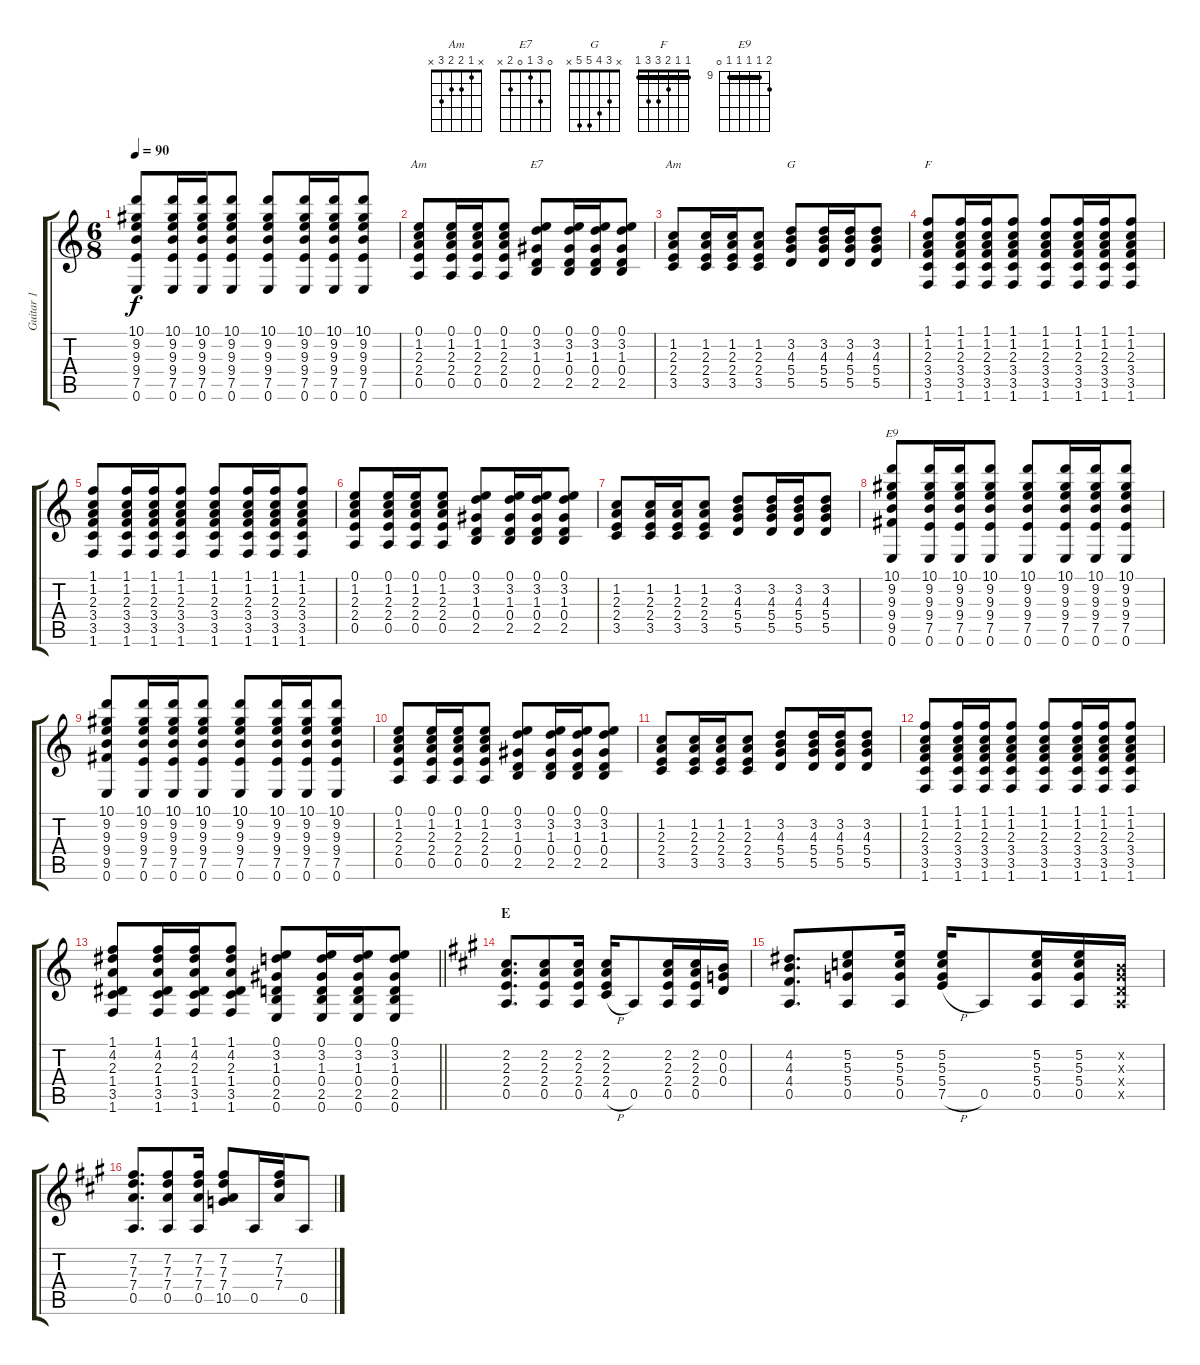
\track ("Guitar 1" "Guitar 1") {instrument electricguitarclean}
\staff {score tabs}
\tuning (E4 B3 G3 D3 A2 E2) {hide}
\chord ("Am" 0 1 2 2 0 x)
\chord ("E7" 0 3 1 0 2 x)
\chord ("Am" x 1 2 2 3 x)
\chord ("G" x 3 4 5 5 x)
\chord ("F" 1 1 2 3 3 1) {barre 1}
\chord ("E9" 10 9 9 9 9 0) {firstfret 9 barre 9}
\ts (6 8)
\tempo 90
\clef g2
\ks c
(10.1 9.2 9.3 9.4 7.5 0.6).8{dy f} (10.1 9.2 9.3 9.4 7.5 0.6).16 (10.1 9.2 9.3 9.4 7.5 0.6).16 (10.1 9.2 9.3 9.4 7.5 0.6).8 (10.1 9.2 9.3 9.4 7.5 0.6).8 (10.1 9.2 9.3 9.4 7.5 0.6).16 (10.1 9.2 9.3 9.4 7.5 0.6).16 (10.1 9.2 9.3 9.4 7.5 0.6).8 |
(0.1 1.2 2.3 2.4 0.5).8{ch "Am"} (0.1 1.2 2.3 2.4 0.5).16 (0.1 1.2 2.3 2.4 0.5).16 (0.1 1.2 2.3 2.4 0.5).8 (0.1 3.2 1.3 0.4 2.5).8{ch "E7"} (0.1 3.2 1.3 0.4 2.5).16 (0.1 3.2 1.3 0.4 2.5).16 (0.1 3.2 1.3 0.4 2.5).8 |
(1.2 2.3 2.4 3.5).8{ch "Am"} (1.2 2.3 2.4 3.5).16 (1.2 2.3 2.4 3.5).16 (1.2 2.3 2.4 3.5).8 (3.2 4.3 5.4 5.5).8{ch "G"} (3.2 4.3 5.4 5.5).16 (3.2 4.3 5.4 5.5).16 (3.2 4.3 5.4 5.5).8 |
(1.1 1.2 2.3 3.4 3.5 1.6).8{ch "F"} (1.1 1.2 2.3 3.4 3.5 1.6).16 (1.1 1.2 2.3 3.4 3.5 1.6).16 (1.1 1.2 2.3 3.4 3.5 1.6).8 (1.1 1.2 2.3 3.4 3.5 1.6).8 (1.1 1.2 2.3 3.4 3.5 1.6).16 (1.1 1.2 2.3 3.4 3.5 1.6).16 (1.1 1.2 2.3 3.4 3.5 1.6).8 |
(1.1 1.2 2.3 3.4 3.5 1.6).8 (1.1 1.2 2.3 3.4 3.5 1.6).16 (1.1 1.2 2.3 3.4 3.5 1.6).16 (1.1 1.2 2.3 3.4 3.5 1.6).8 (1.1 1.2 2.3 3.4 3.5 1.6).8 (1.1 1.2 2.3 3.4 3.5 1.6).16 (1.1 1.2 2.3 3.4 3.5 1.6).16 (1.1 1.2 2.3 3.4 3.5 1.6).8 |
(0.1 1.2 2.3 2.4 0.5).8 (0.1 1.2 2.3 2.4 0.5).16 (0.1 1.2 2.3 2.4 0.5).16 (0.1 1.2 2.3 2.4 0.5).8 (0.1 3.2 1.3 0.4 2.5).8 (0.1 3.2 1.3 0.4 2.5).16 (0.1 3.2 1.3 0.4 2.5).16 (0.1 3.2 1.3 0.4 2.5).8 |
(1.2 2.3 2.4 3.5).8 (1.2 2.3 2.4 3.5).16 (1.2 2.3 2.4 3.5).16 (1.2 2.3 2.4 3.5).8 (3.2 4.3 5.4 5.5).8 (3.2 4.3 5.4 5.5).16 (3.2 4.3 5.4 5.5).16 (3.2 4.3 5.4 5.5).8 |
(10.1 9.2 9.3 9.4 9.5 0.6).8{ch "E9"} (10.1 9.2 9.3 9.4 7.5 0.6).16 (10.1 9.2 9.3 9.4 7.5 0.6).16 (10.1 9.2 9.3 9.4 7.5 0.6).8 (10.1 9.2 9.3 9.4 7.5 0.6).8 (10.1 9.2 9.3 9.4 7.5 0.6).16 (10.1 9.2 9.3 9.4 7.5 0.6).16 (10.1 9.2 9.3 9.4 7.5 0.6).8 |
(10.1 9.2 9.3 9.4 9.5 0.6).8 (10.1 9.2 9.3 9.4 7.5 0.6).16 (10.1 9.2 9.3 9.4 7.5 0.6).16 (10.1 9.2 9.3 9.4 7.5 0.6).8 (10.1 9.2 9.3 9.4 7.5 0.6).8 (10.1 9.2 9.3 9.4 7.5 0.6).16 (10.1 9.2 9.3 9.4 7.5 0.6).16 (10.1 9.2 9.3 9.4 7.5 0.6).8 |
(0.1 1.2 2.3 2.4 0.5).8 (0.1 1.2 2.3 2.4 0.5).16 (0.1 1.2 2.3 2.4 0.5).16 (0.1 1.2 2.3 2.4 0.5).8 (0.1 3.2 1.3 0.4 2.5).8 (0.1 3.2 1.3 0.4 2.5).16 (0.1 3.2 1.3 0.4 2.5).16 (0.1 3.2 1.3 0.4 2.5).8 |
(1.2 2.3 2.4 3.5).8 (1.2 2.3 2.4 3.5).16 (1.2 2.3 2.4 3.5).16 (1.2 2.3 2.4 3.5).8 (3.2 4.3 5.4 5.5).8 (3.2 4.3 5.4 5.5).16 (3.2 4.3 5.4 5.5).16 (3.2 4.3 5.4 5.5).8 |
(1.1 1.2 2.3 3.4 3.5 1.6).8 (1.1 1.2 2.3 3.4 3.5 1.6).16 (1.1 1.2 2.3 3.4 3.5 1.6).16 (1.1 1.2 2.3 3.4 3.5 1.6).8 (1.1 1.2 2.3 3.4 3.5 1.6).8 (1.1 1.2 2.3 3.4 3.5 1.6).16 (1.1 1.2 2.3 3.4 3.5 1.6).16 (1.1 1.2 2.3 3.4 3.5 1.6).8 |
\barLineRight lightlight
(1.1 4.2 2.3 1.4 3.5 1.6).8 (1.1 4.2 2.3 1.4 3.5 1.6).16 (1.1 4.2 2.3 1.4 3.5 1.6).16 (1.1 4.2 2.3 1.4 3.5 1.6).8 (0.1 3.2 1.3 0.4 2.5 0.6).8 (0.1 3.2 1.3 0.4 2.5 0.6).16 (0.1 3.2 1.3 0.4 2.5 0.6).16 (0.1 3.2 1.3 0.4 2.5 0.6).8 |
\section ("" "E")
\ks a
(2.2 2.3 2.4 0.5).8{d} (2.2 2.3 2.4 0.5).8 (2.2 2.3 2.4 0.5).16 (2.2 2.3 2.4 4.5{h}).16 0.5.8 (2.2 2.3 2.4 0.5).16 (2.2 2.3 2.4 0.5).16 (0.2 0.3 0.4).16 |
(4.2 4.3 4.4 0.5).8{d} (5.2 5.3 5.4 0.5).8 (5.2 5.3 5.4 0.5).16 (5.2 5.3 5.4 7.5{h}).16 0.5.8 (5.2 5.3 5.4 0.5).16 (5.2 5.3 5.4 0.5).16 (0.2{x} 0.3{x} 0.4{x} 0.5{x}).16 |
(7.2 7.3 7.4 0.5).8{d} (7.2 7.3 7.4 0.5).8 (7.2 7.3 7.4 0.5).16 (7.2 7.3 7.4 10.5).8 0.5.16 (7.2 7.3 7.4).16 0.5.8
